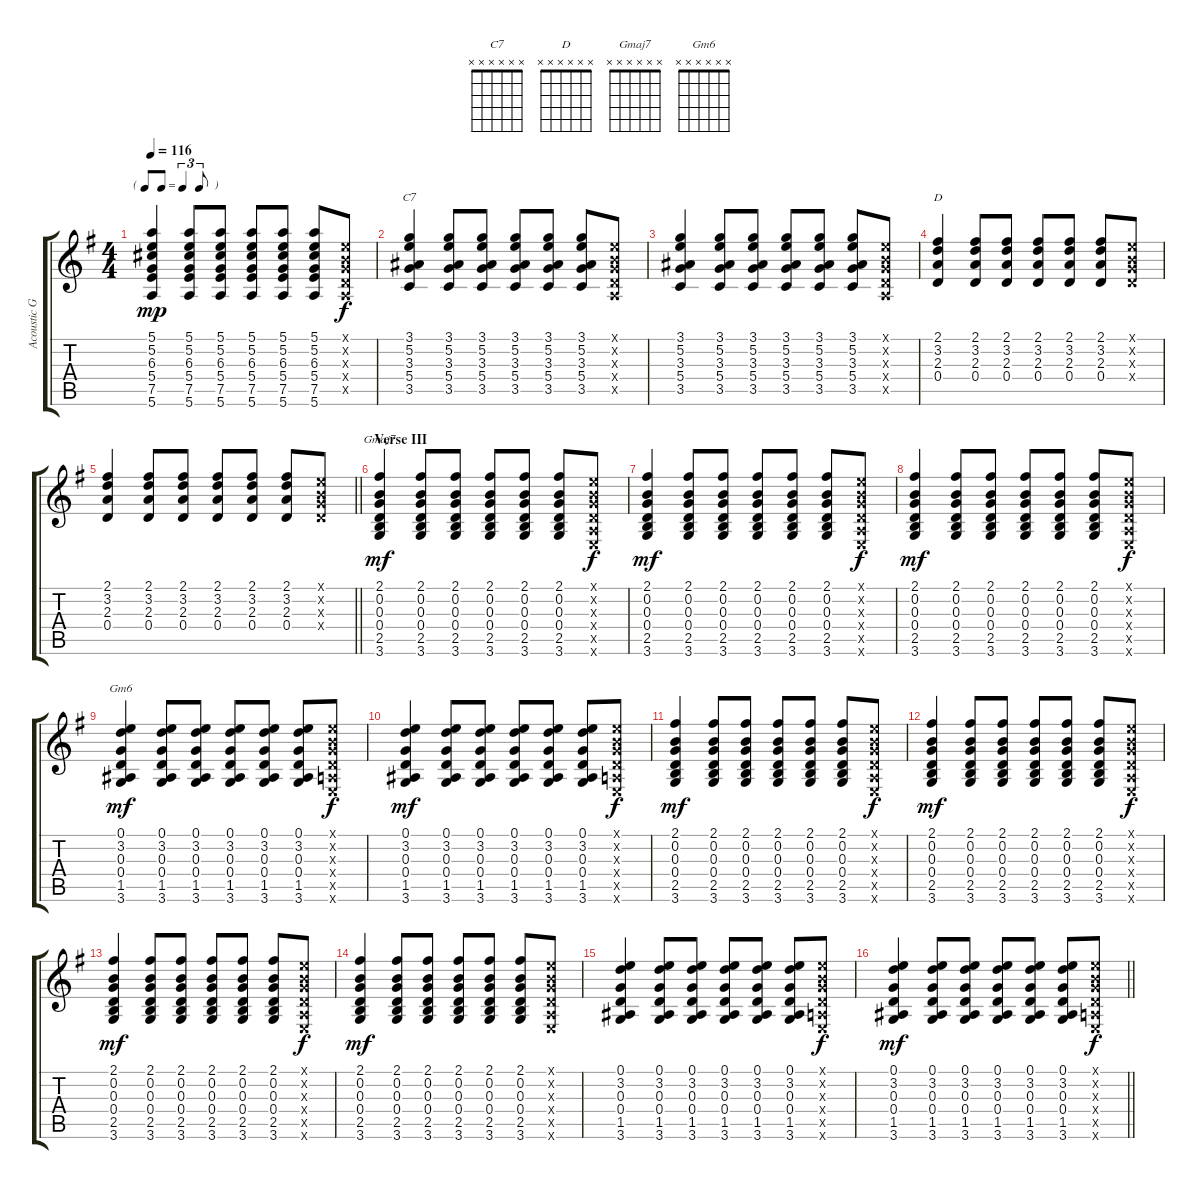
\track ("Acoustic Guitar (David Gilmour)" "Acoustic G") {instrument acousticguitarsteel}
\staff {score tabs}
\tuning (E4 B3 G3 D3 A2 E2) {hide}
\chord ("C7" x x x x x x)
\chord ("D" x x x x x x)
\chord ("Gmaj7" x x x x x x)
\chord ("Gm6" x x x x x x)
\ts (4 4)
\tf triplet8th
\tempo 116
\clef g2
\ks g
(5.1 5.2 6.3 5.4 7.5 5.6).4{dy mp} (5.1 5.2 6.3 5.4 7.5 5.6).8 (5.1 5.2 6.3 5.4 7.5 5.6).8 (5.1 5.2 6.3 5.4 7.5 5.6).8 (5.1 5.2 6.3 5.4 7.5 5.6).8 (5.1 5.2 6.3 5.4 7.5 5.6).8 (0.1{x} 0.2{x} 0.3{x} 0.4{x} 0.5{x}).8{dy f} |
(3.1 5.2 3.3 5.4 3.5).4{ch "C7"} (3.1 5.2 3.3 5.4 3.5).8 (3.1 5.2 3.3 5.4 3.5).8 (3.1 5.2 3.3 5.4 3.5).8 (3.1 5.2 3.3 5.4 3.5).8 (3.1 5.2 3.3 5.4 3.5).8 (0.1{x} 0.2{x} 0.3{x} 0.4{x} 0.5{x}).8 |
(3.1 5.2 3.3 5.4 3.5).4 (3.1 5.2 3.3 5.4 3.5).8 (3.1 5.2 3.3 5.4 3.5).8 (3.1 5.2 3.3 5.4 3.5).8 (3.1 5.2 3.3 5.4 3.5).8 (3.1 5.2 3.3 5.4 3.5).8 (0.1{x} 0.2{x} 0.3{x} 0.4{x} 0.5{x}).8 |
(2.1 3.2 2.3 0.4).4{ch "D"} (2.1 3.2 2.3 0.4).8 (2.1 3.2 2.3 0.4).8 (2.1 3.2 2.3 0.4).8 (2.1 3.2 2.3 0.4).8 (2.1 3.2 2.3 0.4).8 (0.1{x} 0.2{x} 0.3{x} 0.4{x}).8 |
\barLineRight lightlight
(2.1 3.2 2.3 0.4).4 (2.1 3.2 2.3 0.4).8 (2.1 3.2 2.3 0.4).8 (2.1 3.2 2.3 0.4).8 (2.1 3.2 2.3 0.4).8 (2.1 3.2 2.3 0.4).8 (0.1{x} 0.2{x} 0.3{x} 0.4{x}).8 |
\section ("" "Verse III")
(2.1 0.2 0.3 0.4 2.5 3.6).4{ch "Gmaj7" dy mf} (2.1 0.2 0.3 0.4 2.5 3.6).8 (2.1 0.2 0.3 0.4 2.5 3.6).8 (2.1 0.2 0.3 0.4 2.5 3.6).8 (2.1 0.2 0.3 0.4 2.5 3.6).8 (2.1 0.2 0.3 0.4 2.5 3.6).8 (0.1{x} 0.2{x} 0.3{x} 0.4{x} 0.5{x} 0.6{x}).8{dy f} |
(2.1 0.2 0.3 0.4 2.5 3.6).4{dy mf} (2.1 0.2 0.3 0.4 2.5 3.6).8 (2.1 0.2 0.3 0.4 2.5 3.6).8 (2.1 0.2 0.3 0.4 2.5 3.6).8 (2.1 0.2 0.3 0.4 2.5 3.6).8 (2.1 0.2 0.3 0.4 2.5 3.6).8 (0.1{x} 0.2{x} 0.3{x} 0.4{x} 0.5{x} 0.6{x}).8{dy f} |
(2.1 0.2 0.3 0.4 2.5 3.6).4{dy mf} (2.1 0.2 0.3 0.4 2.5 3.6).8 (2.1 0.2 0.3 0.4 2.5 3.6).8 (2.1 0.2 0.3 0.4 2.5 3.6).8 (2.1 0.2 0.3 0.4 2.5 3.6).8 (2.1 0.2 0.3 0.4 2.5 3.6).8 (0.1{x} 0.2{x} 0.3{x} 0.4{x} 0.5{x} 0.6{x}).8{dy f} |
(0.1 3.2 0.3 0.4 1.5 3.6).4{ch "Gm6" dy mf} (0.1 3.2 0.3 0.4 1.5 3.6).8 (0.1 3.2 0.3 0.4 1.5 3.6).8 (0.1 3.2 0.3 0.4 1.5 3.6).8 (0.1 3.2 0.3 0.4 1.5 3.6).8 (0.1 3.2 0.3 0.4 1.5 3.6).8 (0.1{x} 0.2{x} 0.3{x} 0.4{x} 0.5{x} 0.6{x}).8{dy f} |
(0.1 3.2 0.3 0.4 1.5 3.6).4{dy mf} (0.1 3.2 0.3 0.4 1.5 3.6).8 (0.1 3.2 0.3 0.4 1.5 3.6).8 (0.1 3.2 0.3 0.4 1.5 3.6).8 (0.1 3.2 0.3 0.4 1.5 3.6).8 (0.1 3.2 0.3 0.4 1.5 3.6).8 (0.1{x} 0.2{x} 0.3{x} 0.4{x} 0.5{x} 0.6{x}).8{dy f} |
(2.1 0.2 0.3 0.4 2.5 3.6).4{dy mf} (2.1 0.2 0.3 0.4 2.5 3.6).8 (2.1 0.2 0.3 0.4 2.5 3.6).8 (2.1 0.2 0.3 0.4 2.5 3.6).8 (2.1 0.2 0.3 0.4 2.5 3.6).8 (2.1 0.2 0.3 0.4 2.5 3.6).8 (0.1{x} 0.2{x} 0.3{x} 0.4{x} 0.5{x} 0.6{x}).8{dy f} |
(2.1 0.2 0.3 0.4 2.5 3.6).4{dy mf} (2.1 0.2 0.3 0.4 2.5 3.6).8 (2.1 0.2 0.3 0.4 2.5 3.6).8 (2.1 0.2 0.3 0.4 2.5 3.6).8 (2.1 0.2 0.3 0.4 2.5 3.6).8 (2.1 0.2 0.3 0.4 2.5 3.6).8 (0.1{x} 0.2{x} 0.3{x} 0.4{x} 0.5{x} 0.6{x}).8{dy f} |
(2.1 0.2 0.3 0.4 2.5 3.6).4{dy mf} (2.1 0.2 0.3 0.4 2.5 3.6).8 (2.1 0.2 0.3 0.4 2.5 3.6).8 (2.1 0.2 0.3 0.4 2.5 3.6).8 (2.1 0.2 0.3 0.4 2.5 3.6).8 (2.1 0.2 0.3 0.4 2.5 3.6).8 (0.1{x} 0.2{x} 0.3{x} 0.4{x} 0.5{x} 0.6{x}).8{dy f} |
(2.1 0.2 0.3 0.4 2.5 3.6).4{dy mf} (2.1 0.2 0.3 0.4 2.5 3.6).8 (2.1 0.2 0.3 0.4 2.5 3.6).8 (2.1 0.2 0.3 0.4 2.5 3.6).8 (2.1 0.2 0.3 0.4 2.5 3.6).8 (2.1 0.2 0.3 0.4 2.5 3.6).8 (0.1{x} 0.2{x} 0.3{x} 0.4{x} 0.5{x} 0.6{x}).8 |
(0.1 3.2 0.3 0.4 1.5 3.6).4 (0.1 3.2 0.3 0.4 1.5 3.6).8 (0.1 3.2 0.3 0.4 1.5 3.6).8 (0.1 3.2 0.3 0.4 1.5 3.6).8 (0.1 3.2 0.3 0.4 1.5 3.6).8 (0.1 3.2 0.3 0.4 1.5 3.6).8 (0.1{x} 0.2{x} 0.3{x} 0.4{x} 0.5{x} 0.6{x}).8{dy f} |
\barLineRight lightlight
(0.1 3.2 0.3 0.4 1.5 3.6).4{dy mf} (0.1 3.2 0.3 0.4 1.5 3.6).8 (0.1 3.2 0.3 0.4 1.5 3.6).8 (0.1 3.2 0.3 0.4 1.5 3.6).8 (0.1 3.2 0.3 0.4 1.5 3.6).8 (0.1 3.2 0.3 0.4 1.5 3.6).8 (0.1{x} 0.2{x} 0.3{x} 0.4{x} 0.5{x} 0.6{x}).8{dy f}
